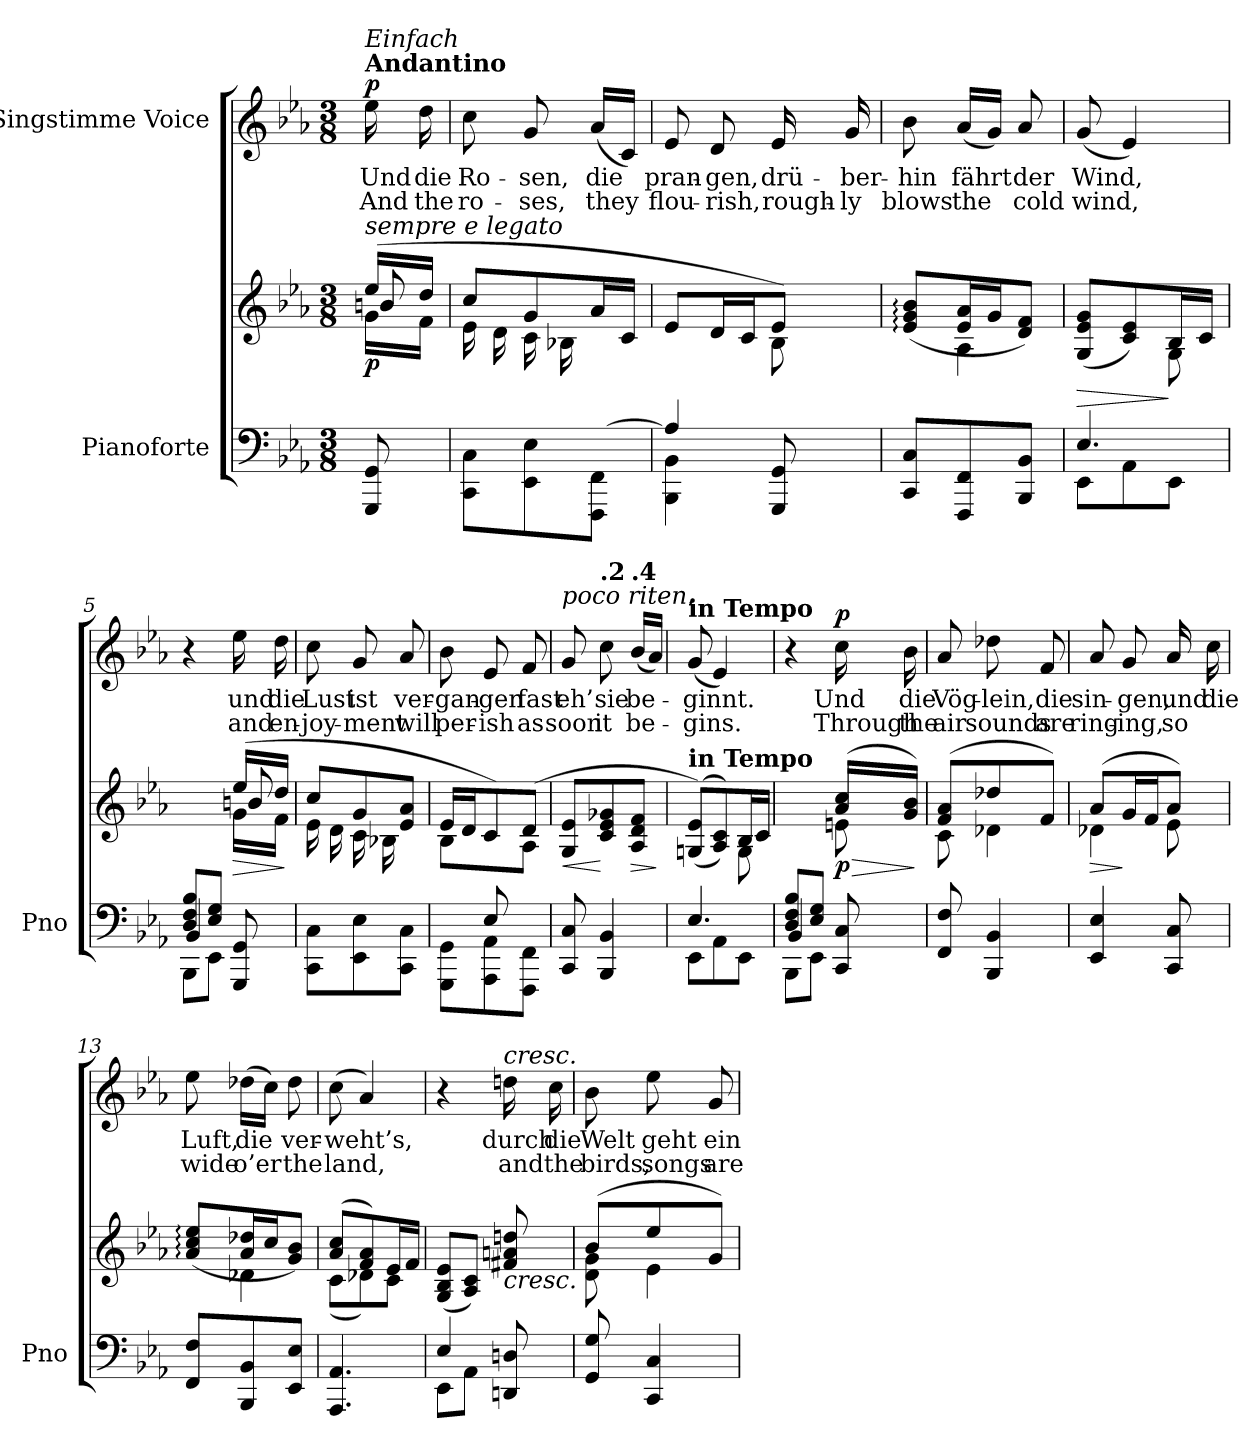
**kern	**kern	**dynam	**kern	**text	**text	**dynam
*part2	*part2	*part2	*part1	*part1	*part1	*part1
*staff3	*staff2	*staff2/3	*staff1	*staff1	*staff1	*staff1
*I"Pianoforte	*	*	*I"Singstimme Voice	*	*	*
*I'Pno	*	*	*	*	*	*
*clefF4	*clefG2	*	*clefG2	*	*	*
*k[b-e-a-]	*k[b-e-a-]	*	*k[b-e-a-]	*	*	*
*M3/8	*M3/8	*	*M3/8	*	*	*
=	=	=	=	=	=	=
*	*^	*	*	*	*	*
*	*	*^	*	*	*	*	*
!	!	!	!	!	!LO:TX:a:B:t=Andantino	!	!	!
!	!	!	!	!	!LO:TX:a:i:t=Einfach	!	!	!
!	!LO:TX:a:i:t=sempre e legato	!	!	!	!	!	!	!
!	!	!	!	!LO:DY:b	!	!LO:LY:b	!LO:LY:b	!LO:DY:a
8GGG/ 8GG/	(>16ee-/LL	16g\LL	8bn/	p	16ee-\	Und	And	p
!	!	!	!	!	!	!LO:LY:b	!LO:LY:b	!
.	16dd/JJ	16f\JJ	.	.	16dd\	die	the	.
*	*	*v	*v	*	*	*	*	*
=1	=1	=1	=1	=1	=1	=1	=1
*^	*	*	*	*	*	*	*
!	!	!	!	!	!	!LO:LY:b	!LO:LY:b	!
4ryy	8CC\ 8C\L	8cc/L	16e-\LL	.	8cc\	Ro-	ro-	.
.	.	.	16d\	.	.	.	.	.
!	!	!	!	!	!	!LO:LY:b	!LO:LY:b	!
.	8EE-\ 8E-\	8g/	16c\	.	8g/	-sen,	-ses,	.
.	.	.	16B-X\J	.	.	.	.	.
!	!	!	!	!	!	!LO:LY:b	!LO:LY:b	!
[8A-/J	8FFF\ 8FF\J	16a-/L	8ryy	.	(<16a-/LL	die	they	.
.	.	16c/JJ	.	.	16c/JJ)	.	.	.
=2	=2	=2	=2	=2	=2	=2	=2	=2
!	!	!	!	!	!	!LO:LY:b	!LO:LY:b	!
4A-/]	4BBB-\ 4BB-\	8e-/L	4ryy	.	8e-/	pran-	flou-	.
!	!	!	!	!	!	!LO:LY:b	!LO:LY:b	!
.	.	16d/L	.	.	8d/	-gen,	-rish,	.
.	.	16c/J	.	.	.	.	.	.
!	!	!	!	!	!	!LO:LY:b	!LO:LY:b	!
8ryy	8GGG/ 8GG/	8e-/J)	8B-\	.	16e-/	drü-	rough-	.
!	!	!	!	!	!	!LO:LY:b	!LO:LY:b	!
.	.	.	.	.	16g/	-ber-	-ly	.
*v	*v	*	*	*	*	*	*	*
=3	=3	=3	=3	=3	=3	=3	=3
!	!	!	!	!	!LO:LY:b	!LO:LY:b	!
8CC/ 8C/L	(>8e-/: 8g/: 8b-/:L	8ryy	.	8b-\	-hin	blows	.
!	!	!	!	!	!LO:LY:b	!LO:LY:b	!
8FFF/ 8FF/	16e-/ 16a-/L	4A-\	.	(<16a-/LL	fährt	the	.
.	16g/J	.	.	16g/JJ)	.	.	.
!	!	!	!	!	!LO:LY:b	!LO:LY:b	!
8BBB-/ 8BB-/J	8d/ 8f/J)	.	.	8a-/	der	cold	.
!!LO:LB:g=z
=4	=4	=4	=4	=4	=4	=4	=4
*^	*	*	*	*	*	*	*
!	!	!	!	!LO:HP:b	!	!LO:LY:b	!LO:LY:b	!
4.E-/	8EE-\L	(<8G/ 8e-/ 8g/L	4ryy	>	(<8g/	Wind,	wind,	.
.	8AA-\	8c/ 8e-/)	.	.	4e-/)	.	.	.
.	8EE-\J	16B-/L	8G\	]	.	.	.	.
.	.	16c/JJ	.	.	.	.	.	.
=5	=5	=5	=5	=5	=5	=5	=5	=5
*	*^	*	*^	*	*	*	*	*
8D/ 8F/ 8B-/L	4BB-/	8BBB-\L	4ryy	4ryy	4ryy	.	4r	.	.	.
8E-/ 8G/J	.	8EE-\J	.	.	.	.	.	.	.	.
!	!	!	!	!	!	!LO:HP:b	!	!LO:LY:b	!LO:LY:b	!
8ryy	8GGG/ 8GG/	8ryy	(>16ee-/LL	16g\LL	8bn/	>	16ee-\	und	and	.
!	!	!	!	!	!	!	!	!LO:LY:b	!LO:LY:b	!
.	.	.	16dd/JJ	16f\JJ	.	.	16dd\	die	en-	.
*v	*v	*v	*	*	*	*	*	*	*	*
*	*v	*v	*v	*	*	*	*	*
.	.	]	.	.	.	.
=6	=6	=6	=6	=6	=6	=6
*^	*^	*	*	*	*	*
!	!	!	!	!	!	!LO:LY:b	!LO:LY:b	!
4ryy	8CC\ 8C\L	8cc/L	16e-\LL	.	8cc\	Lust	-joy-	.
.	.	.	16d\	.	.	.	.	.
!	!	!	!	!	!	!LO:LY:b	!LO:LY:b	!
.	8EE-\ 8E-\	8g/	16c\	.	8g/	ist	-ment	.
.	.	.	16B-X\J	.	.	.	.	.
!	!	!	!	!	!	!LO:LY:b	!LO:LY:b	!
8A-/J	8CC\ 8C\J	8e-/ 8a-/J	8ryy	.	8a-/	ver-	will	.
=7	=7	=7	=7	=7	=7	=7	=7	=7
!	!	!	!	!	!	!LO:LY:b	!LO:LY:b	!
8ryy	8GGG\ 8GG\L	16e-/LL	8B-\L	.	8b-\	-gan-	per-	.
.	.	16d/J	.	.	.	.	.	.
!	!	!	!	!	!	!LO:LY:b	!LO:LY:b	!
8E-/	8AAA-\ 8AA-\	8c/)	8ryy	.	8e-/	-gen	-ish	.
!	!	!	!	!	!	!LO:LY:b	!LO:LY:b	!
8ryy	8FFF\ 8FF\J	(>8d/J	8A-\J	.	8f/	fast	as	.
*v	*v	*	*	*	*	*	*	*
*	*v	*v	*	*	*	*	*
=8	=8	=8	=8	=8	=8	=8
*	*	*	*MM94	*	*	*
*^	*^	*	*	*	*	*
!	!	!	!	!	!LO:TX:a:i:t=poco riten.	!	!	!
!	!	!LO:TX:b:i:t=poco riten.	!	!	!	!	!	!
!	!	!	!	!LO:HP:b	!	!LO:LY:b	!LO:LY:b	!
*v	*v	*	*	*	*	*	*	*
*	*v	*v	*	*	*	*	*
8CC/ 8C/	8G/ 8e-/L	<	8g/	eh’	soon	.
*	*	*	*MM85	*	*	*
!	!	!	!LO:TX:a:B:t=.2	!	!	!
!	!	!	!	!LO:LY:b	!LO:LY:b	!
4BBB-/ 4BB-/	8c/ 8e-/ 8g-X/	[	8cc\	sie	it	.
*	*	*	*MM76	*	*	*
!	!	!	!LO:TX:a:B:t=.4	!	!	!
!	!	!LO:HP:b	!	!LO:LY:b	!LO:LY:b	!
.	8A-/ 8d/ 8f/J	>	(<16b-/LL	be-	be-	.
*	*	*	*MM72	*	*	*
.	.	.	16a-/JJ)	.	.	.
.	.	]	.	.	.	.
!!LO:LB:g=z
=9	=9	=9	=9	=9	=9	=9
*^	*^	*	*	*	*	*
!	!	!	!	!	!LO:TX:a:B:t=in Tempo	!	!	!
!	!	!LO:TX:a:B:t=in Tempo	!	!	!	!	!	!
!	!	!	!	!	!	!LO:LY:b	!LO:LY:b	!
4.E-/	8EE-\L	(<(>8Gn/ 8e-/L)	4ryy	.	(<8g/	-ginnt.	-gins.	.
.	8AA-\	8A-/ 8c/))	.	.	4e-/)	.	.	.
.	8EE-\J	16B-/L	8G\	.	.	.	.	.
.	.	16c/JJ	.	.	.	.	.	.
=10	=10	=10	=10	=10	=10	=10	=10	=10
*	*^	*	*	*	*	*	*	*
8D/ 8F/ 8B-/L	4BB-/	8BBB-\L	4ryy	4ryy	.	4r	.	.	.
8E-/ 8G/J	.	8EE-\J	.	.	.	.	.	.	.
!	!	!	!	!	!LO:HP:b	!	!LO:LY:b	!LO:LY:b	!
!	!	!	!	!	!LO:DY:n=1:b	!	!	!	!LO:DY:a
8ryy	8CC/ 8C/	8ryy	(>16a-/ 16cc/LL	8en\	> p	16cc\	Und	Through	p
!	!	!	!	!	!	!	!LO:LY:b	!LO:LY:b	!
.	.	.	16g/ 16b-/JJ)	.	.	16b-\	die	the	.
*v	*v	*v	*	*	*	*	*	*	*
*	*v	*v	*	*	*	*	*
.	.	]	.	.	.	.
=11	=11	=11	=11	=11	=11	=11
*	*^	*	*	*	*	*
!	!	!	!	!	!LO:LY:b	!LO:LY:b	!
8FF/ 8F/	(>8f/ 8a-/L	8c\	.	8a-/	Vög-	air	.
!	!	!	!	!	!LO:LY:b	!LO:LY:b	!
4BBB-/ 4BB-/	8dd-X/	4d-X\	.	8dd-X\	-lein,	sounds	.
!	!	!	!	!	!LO:LY:b	!LO:LY:b	!
.	8f/J)	.	.	8f/	die	are	.
=12	=12	=12	=12	=12	=12	=12	=12
!	!	!	!LO:HP:b	!	!LO:LY:b	!LO:LY:b	!
4EE-/ 4E-/	(>8a-/L	4d-X\	>	8a-/	sin-	ring-	.
!	!	!	!	!	!LO:LY:b	!LO:LY:b	!
.	16g/L	.	]	8g/	-gen,	-ing,	.
.	16f/J	.	.	.	.	.	.
!	!	!	!	!	!LO:LY:b	!LO:LY:b	!
8CC/ 8C/	8a-/J)	8e-\	.	16a-/	und	so	.
!	!	!	!	!	!LO:LY:b	!	!
.	.	.	.	16cc\	die	.	.
=13	=13	=13	=13	=13	=13	=13	=13
!	!	!	!	!	!LO:LY:b	!LO:LY:b	!
8FF/ 8F/L	(>8a-/: 8cc/: 8ee-/:L	8ryy	.	8ee-\	Luft,	wide	.
!	!	!	!	!	!LO:LY:b	!LO:LY:b	!
8BBB-/ 8BB-/	16a-/ 16dd-X/L	4d-X\	.	(>16dd-X\LL	die	o’er	.
.	16cc/J	.	.	16cc\JJ)	.	.	.
!	!	!	!	!	!LO:LY:b	!LO:LY:b	!
8EE-/ 8E-/J	8g/ 8b-/J)	.	.	8dd-\	ver-	the	.
!!LO:PB:g=z
=14	=14	=14	=14	=14	=14	=14	=14
!	!	!	!	!	!LO:LY:b	!LO:LY:b	!
4.AAA-/ 4.AA-/	(>8a-/ 8cc/L	(<8c\L	.	(>8cc\	-weht’s,	land,	.
.	8f/ 8a-/)	8d-X\)	.	4a-/)	.	.	.
.	16e-/L	8c\J	.	.	.	.	.
.	16f/JJ	.	.	.	.	.	.
*	*v	*v	*	*	*	*	*
=15	=15	=15	=15	=15	=15	=15
*^	*	*	*	*	*	*
4E-/	8EE-\L	(>8G/ 8B-/ 8e-/L	.	4r	.	.	.
.	8AA-\J	8A-/ 8c/J)	.	.	.	.	.
!	!	!	!	!LO:TX:a:i:t=cresc.	!	!	!
!	!	!LO:TX:b:i:t=cresc.	!	!	!	!	!
!	!	!	!	!	!LO:LY:b	!LO:LY:b	!
8DDn/ 8Dn/	8ryy	8f#X/ 8an/ 8ddn/	.	16ddn\	durch	and	.
!	!	!	!	!	!LO:LY:b	!LO:LY:b	!
.	.	.	.	16cc\	die	the	.
*v	*v	*	*	*	*	*	*
=16	=16	=16	=16	=16	=16	=16
*	*^	*	*	*	*	*
!	!	!	!	!	!LO:LY:b	!LO:LY:b	!
8GG/ 8G/	(>8b-/L	8d\ 8g\	.	8b-\	Welt	birds,	.
!	!	!	!	!	!LO:LY:b	!LO:LY:b	!
4CC/ 4C/	8ee-/	4e-\	.	8ee-\	geht	songs	.
!	!	!	!	!	!LO:LY:b	!LO:LY:b	!
.	8g/J)	.	.	8g/	ein	are	.
*	*v	*v	*	*	*	*	*
=	=	=	=	=	=	=
*-	*-	*-	*-	*-	*-	*-
